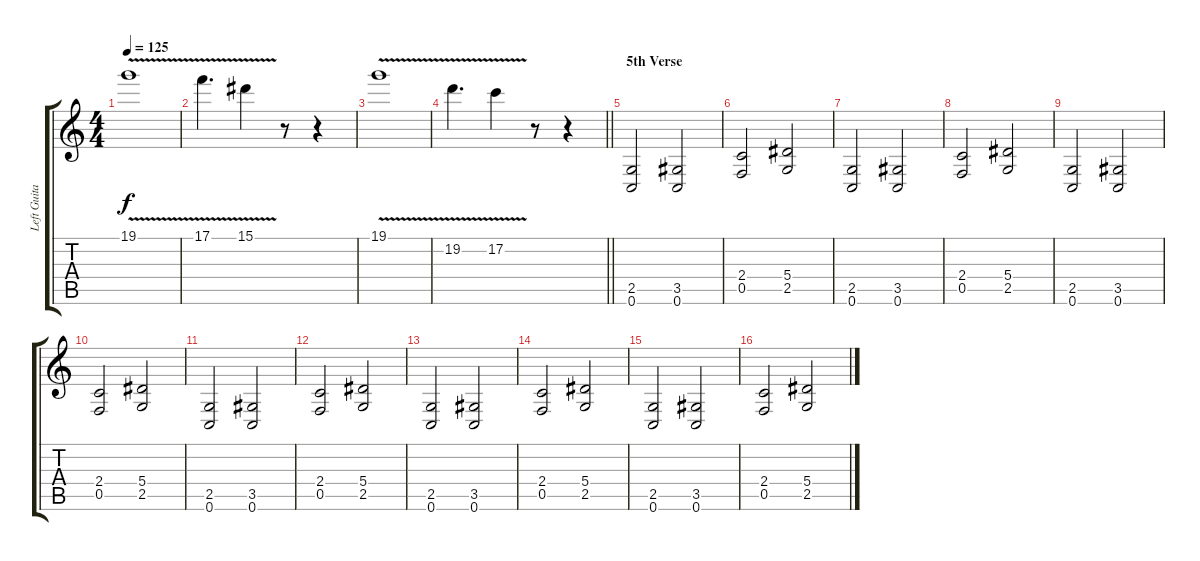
\track ("Left Guitar" "Left Guita") {instrument overdrivenguitar}
\staff {score tabs}
\tuning (C4 G3 Eb3 Bb2 F2 C2) {hide}
\ts (4 4)
\tempo 125
\clef g2
\ks c
19.1{v}.1{dy f} |
17.1{v}.4{d} 15.1{v}.4 r.8 r.4 |
19.1{v}.1 |
\barLineRight lightlight
19.2{v}.4{d} 17.2{v}.4 r.8 r.4 |
\section ("" "5th Verse")
(2.5 0.6).2 (3.5 0.6).2 |
(2.4 0.5).2 (5.4 2.5).2 |
(2.5 0.6).2 (3.5 0.6).2 |
(2.4 0.5).2 (5.4 2.5).2 |
(2.5 0.6).2 (3.5 0.6).2 |
(2.4 0.5).2 (5.4 2.5).2 |
(2.5 0.6).2 (3.5 0.6).2 |
(2.4 0.5).2 (5.4 2.5).2 |
(2.5 0.6).2 (3.5 0.6).2 |
(2.4 0.5).2 (5.4 2.5).2 |
(2.5 0.6).2 (3.5 0.6).2 |
(2.4 0.5).2 (5.4 2.5).2
